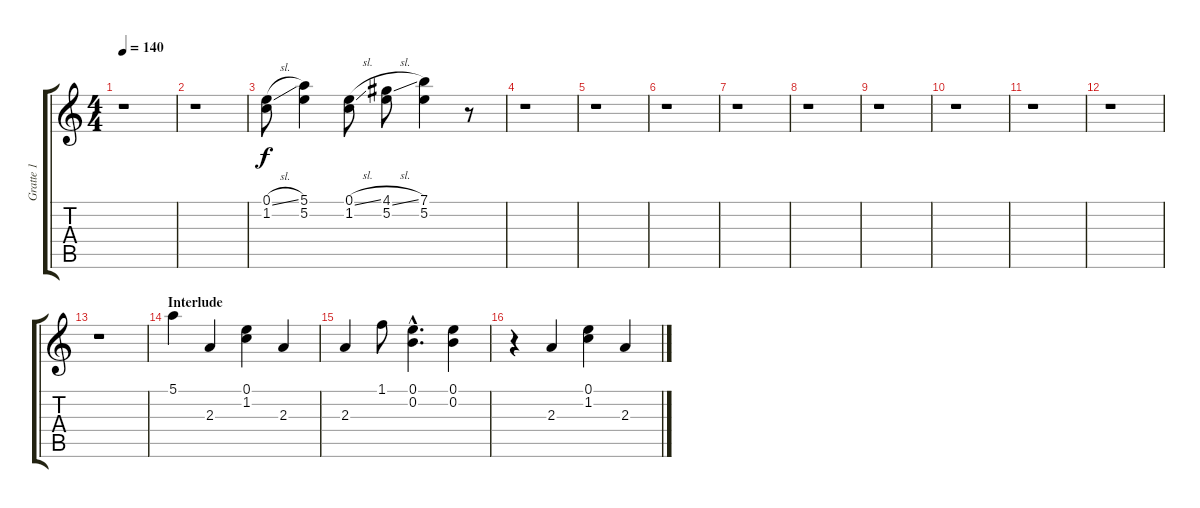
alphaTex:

\track ("Gratte 1" "Gratte 1") {instrument distortionguitar}
\staff {score tabs}
\tuning (E4 B3 G3 D3 A2 E2) {hide}
\ts (4 4)
\tempo 140
\clef g2
\ks c
r.1{dy f} |
r.1 |
(0.1{sl} 1.2).8 (5.1 5.2).4 (0.1{sl} 1.2).8 (4.1{sl} 5.2).8 (7.1 5.2).4 r.8 |
r.1 |
r.1 |
r.1 |
r.1 |
r.1 |
r.1 |
r.1 |
r.1 |
r.1 |
r.1 |
\section ("" "Interlude")
5.1.4 2.3.4 (0.1 1.2).4 2.3.4 |
2.3.4 1.1.8 (0.1{hac} 0.2{hac}).4{d} (0.1 0.2).4 |
r.4 2.3.4 (0.1 1.2).4 2.3.4
